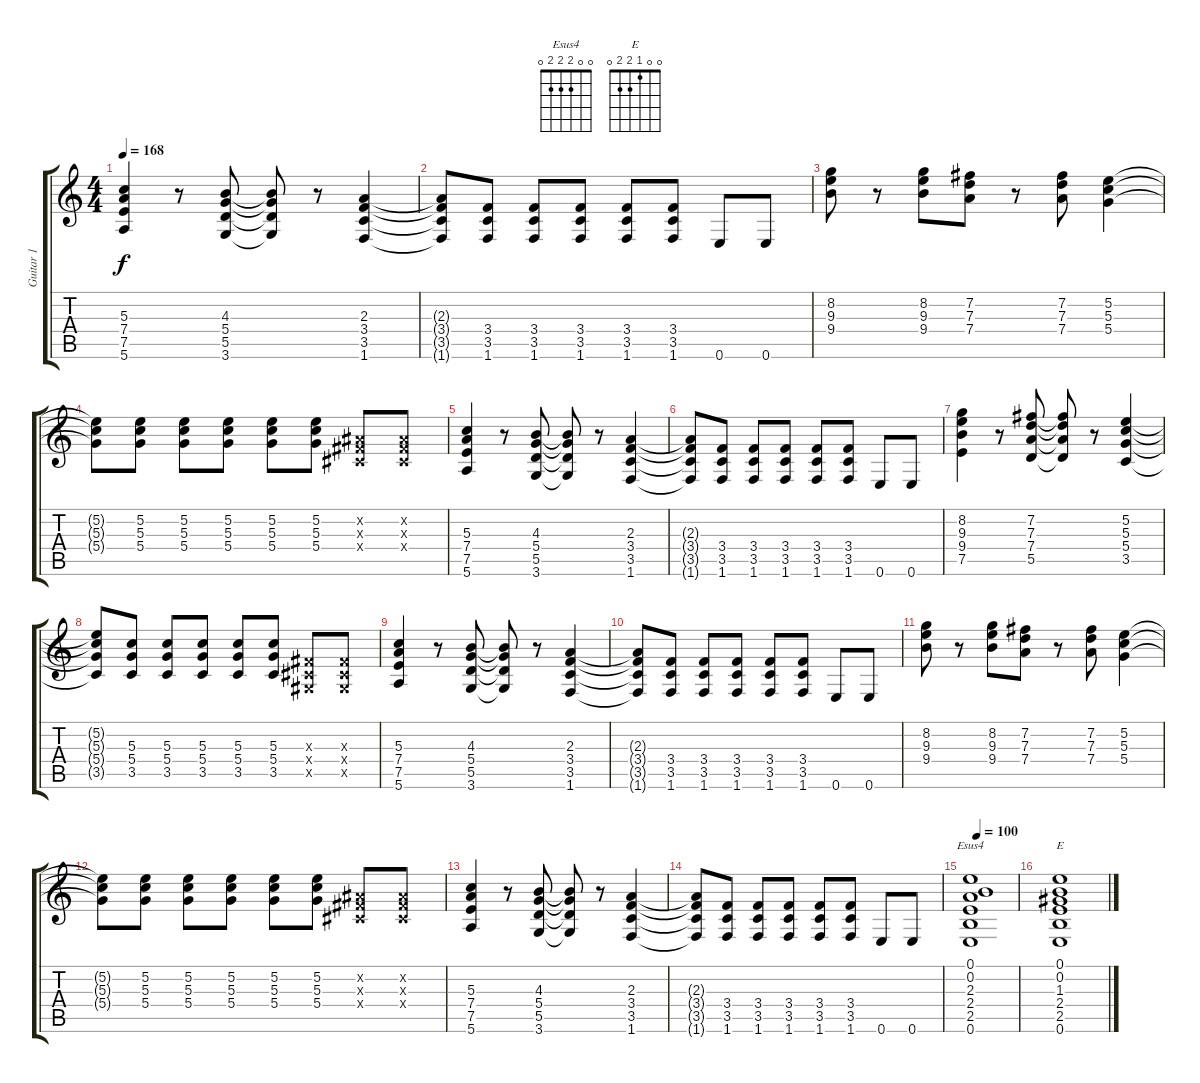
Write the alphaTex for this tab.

\track ("Guitar 1" "Guitar 1") {instrument distortionguitar}
\staff {score tabs}
\tuning (E4 B3 G3 D3 A2 E2) {hide}
\chord ("Esus4" 0 0 2 2 2 0)
\chord ("E" 0 0 1 2 2 0)
\ts (4 4)
\tempo 168
\clef g2
\ks c
(5.3 7.4 7.5 5.6).4{dy f} r.8 (4.3 5.4 5.5 3.6).8 (4.3{t} 5.4{t} 5.5{t} 3.6{t}).8 r.8 (2.3 3.4 3.5 1.6).4 |
(2.3{t} 3.4{t} 3.5{t} 1.6{t}).8 (3.4 3.5 1.6).8 (3.4 3.5 1.6).8 (3.4 3.5 1.6).8 (3.4 3.5 1.6).8 (3.4 3.5 1.6).8 0.6.8 0.6.8 |
(8.2 9.3 9.4).8 r.8 (8.2 9.3 9.4).8 (7.2 7.3 7.4).8 r.8 (7.2 7.3 7.4).8 (5.2 5.3 5.4).4 |
(5.2{t} 5.3{t} 5.4{t}).8 (5.2 5.3 5.4).8 (5.2 5.3 5.4).8 (5.2 5.3 5.4).8 (5.2 5.3 5.4).8 (5.2 5.3 5.4).8 (-1.2{x} -1.3{x} -1.4{x}).8 (-1.2{x} -1.3{x} -1.4{x}).8 |
(5.3 7.4 7.5 5.6).4 r.8 (4.3 5.4 5.5 3.6).8 (4.3{t} 5.4{t} 5.5{t} 3.6{t}).8 r.8 (2.3 3.4 3.5 1.6).4 |
(2.3{t} 3.4{t} 3.5{t} 1.6{t}).8 (3.4 3.5 1.6).8 (3.4 3.5 1.6).8 (3.4 3.5 1.6).8 (3.4 3.5 1.6).8 (3.4 3.5 1.6).8 0.6.8 0.6.8 |
(8.2 9.3 9.4 7.5).4 r.8 (7.2 7.3 7.4 5.5).8 (7.2{t} 7.3{t} 7.4{t} 5.5{t}).8 r.8 (5.2 5.3 5.4 3.5).4 |
(5.2{t} 5.3{t} 5.4{t} 3.5{t}).8 (5.3 5.4 3.5).8 (5.3 5.4 3.5).8 (5.3 5.4 3.5).8 (5.3 5.4 3.5).8 (5.3 5.4 3.5).8 (-1.3{x} -1.4{x} -1.5{x}).8 (-1.3{x} -1.4{x} -1.5{x}).8 |
(5.3 7.4 7.5 5.6).4 r.8 (4.3 5.4 5.5 3.6).8 (4.3{t} 5.4{t} 5.5{t} 3.6{t}).8 r.8 (2.3 3.4 3.5 1.6).4 |
(2.3{t} 3.4{t} 3.5{t} 1.6{t}).8 (3.4 3.5 1.6).8 (3.4 3.5 1.6).8 (3.4 3.5 1.6).8 (3.4 3.5 1.6).8 (3.4 3.5 1.6).8 0.6.8 0.6.8 |
(8.2 9.3 9.4).8 r.8 (8.2 9.3 9.4).8 (7.2 7.3 7.4).8 r.8 (7.2 7.3 7.4).8 (5.2 5.3 5.4).4 |
(5.2{t} 5.3{t} 5.4{t}).8 (5.2 5.3 5.4).8 (5.2 5.3 5.4).8 (5.2 5.3 5.4).8 (5.2 5.3 5.4).8 (5.2 5.3 5.4).8 (-1.2{x} -1.3{x} -1.4{x}).8 (-1.2{x} -1.3{x} -1.4{x}).8 |
(5.3 7.4 7.5 5.6).4 r.8 (4.3 5.4 5.5 3.6).8 (4.3{t} 5.4{t} 5.5{t} 3.6{t}).8 r.8 (2.3 3.4 3.5 1.6).4 |
(2.3{t} 3.4{t} 3.5{t} 1.6{t}).8 (3.4 3.5 1.6).8 (3.4 3.5 1.6).8 (3.4 3.5 1.6).8 (3.4 3.5 1.6).8 (3.4 3.5 1.6).8 0.6.8 0.6.8 |
\tempo 100
(0.1 0.2 2.3 2.4 2.5 0.6).1{ch "Esus4"} |
(0.1 0.2 1.3 2.4 2.5 0.6).1{ch "E"}
